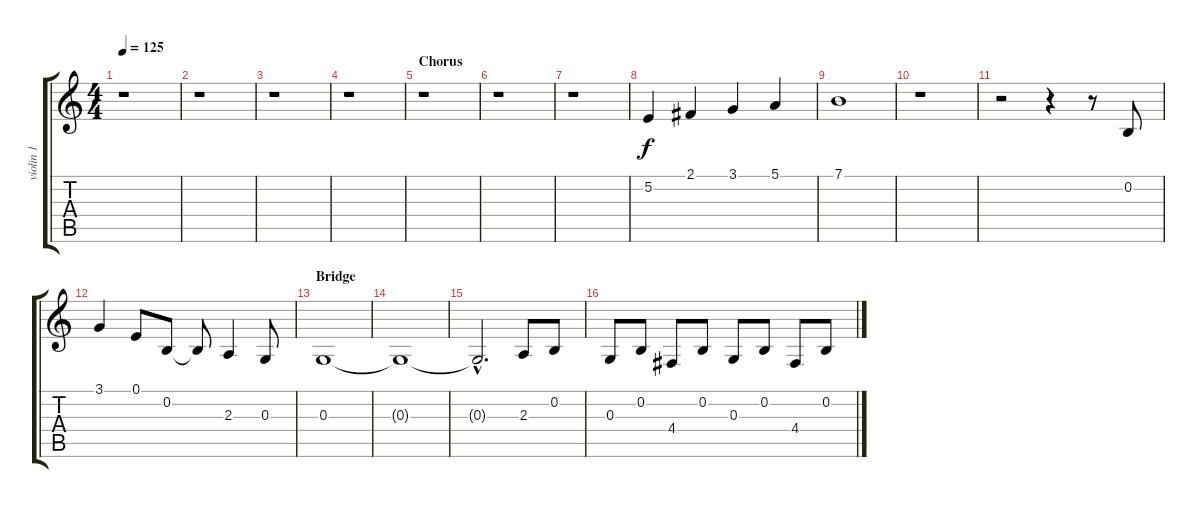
\track ("violin 1" "violin 1") {instrument violin}
\staff {score tabs}
\tuning (E4 B3 G3 D3 A2 E2) {hide}
\ts (4 4)
\tempo 125
\clef g2
\ks c
r.1{dy f} |
r.1 |
r.1 |
r.1 |
\section ("" "Chorus")
r.1 |
r.1 |
r.1 |
5.2.4 2.1.4 3.1.4 5.1.4 |
7.1.1 |
r.1 |
r.2 r.4 r.8 0.2.8 |
3.1.4 0.1.8 0.2.8 0.2{t}.8 2.3.4 0.3.8 |
\section ("" "Bridge")
0.3.1 |
0.3{t}.1 |
0.3{hac t}.2{d} 2.3.8 0.2.8 |
0.3.8 0.2.8 4.4.8 0.2.8 0.3.8 0.2.8 4.4.8 0.2.8
